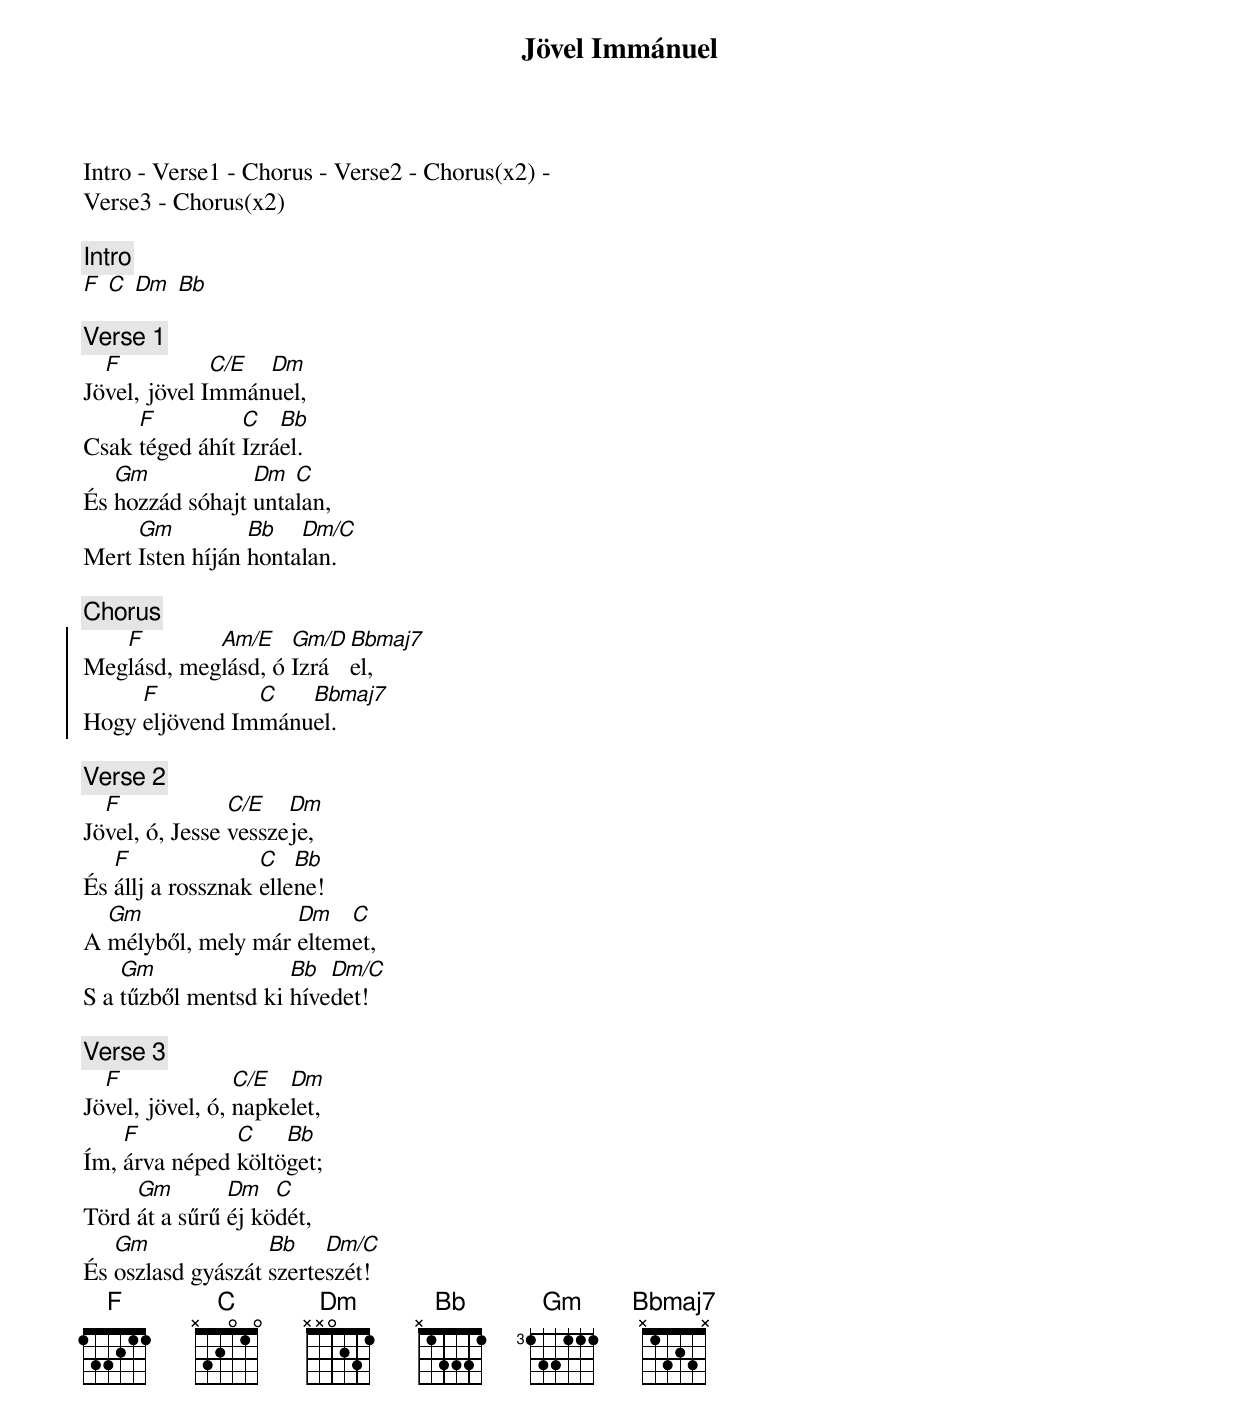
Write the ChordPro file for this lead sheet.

{title: Jövel Immánuel}
{subtitle: }


Intro - Verse1 - Chorus - Verse2 - Chorus(x2) -
Verse3 - Chorus(x2)

{c:Intro}
[F] [C] [Dm] [Bb]

{c:Verse 1}
Jö[F]vel, jövel I[C/E]mmán[Dm]uel,
Csak [F]téged áhít [C]Izrá[Bb]el.
És [Gm]hozzád sóhajt [Dm]unta[C]lan,
Mert [Gm]Isten híján [Bb]honta[Dm/C]lan.

{c:Chorus}
{soc}
Meg[F]lásd, meg[Am/E]lásd, ó [Gm/D]Izrá[Bbmaj7]el,
Hogy [F]eljövend Im[C]mánu[Bbmaj7]el.
{eoc}

{c:Verse 2}
Jö[F]vel, ó, Jesse [C/E]vessze[Dm]je,
És [F]állj a rossznak [C]elle[Bb]ne!
A [Gm]mélyből, mely már [Dm]eltem[C]et,
S a [Gm]tűzből mentsd ki [Bb]híve[Dm/C]det!

{c:Verse 3}
Jö[F]vel, jövel, ó, [C/E]napke[Dm]let,
Ím, [F]árva néped [C]költö[Bb]get;
Törd [Gm]át a sűrű [Dm]éj kö[C]dét,
És [Gm]oszlasd gyászát [Bb]szerte[Dm/C]szét!
